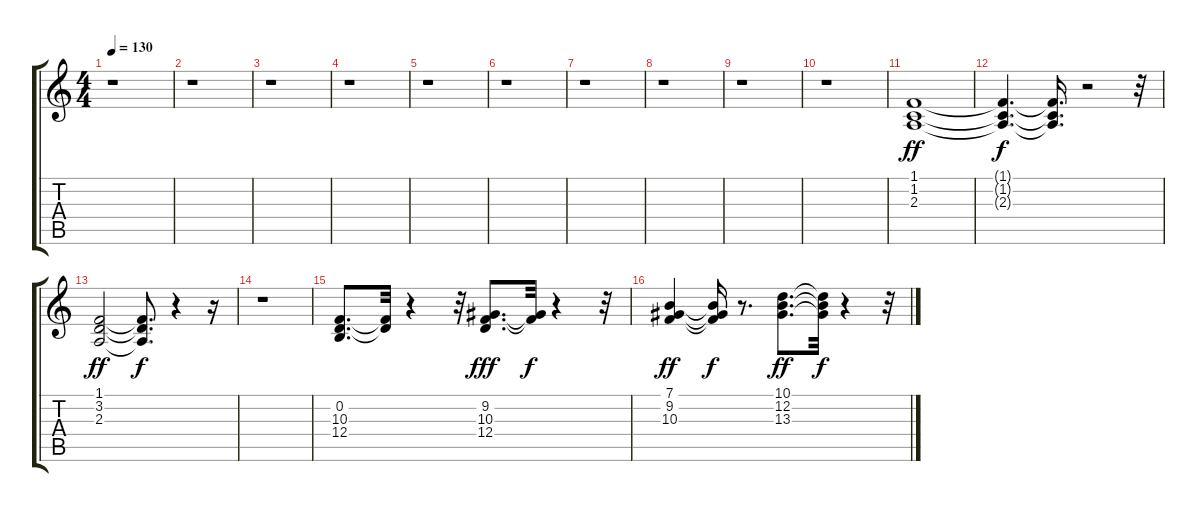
\track "" {instrument stringensemble2}
\staff {score tabs}
\tuning (E4 B3 G3 D3 A2 E2) {hide}
\ts (4 4)
\tempo 130
\clef g2
\ks c
r.1{dy f} |
r.1 |
r.1 |
r.1 |
r.1 |
r.1 |
r.1 |
r.1 |
r.1 |
r.1 |
(1.1 1.2 2.3).1{dy ff} |
(1.1{t} 1.2{t} 2.3{t}).4{d dy f} (1.1{t} 1.2{t} 2.3{t}).16{d} r.2 r.32 |
(1.1 3.2 2.3).2{dy ff} (1.1{t} 3.2{t} 2.3{t}).8{d dy f} r.4 r.16 |
r.1 |
(0.2 10.3 12.4).8{d} (10.3{t} 12.4{t}).32 r.4 r.32 (9.2 10.3 12.4).8{d dy fff} (9.2{t} 10.3{t}).32{dy f} r.4 r.32 |
(7.1 9.2 10.3).4{dy ff} (7.1{t} 9.2{t} 10.3{t}).16{dy f} r.8{d} (10.1 12.2 13.3).8{d dy ff} (10.1{t} 12.2{t} 13.3{t}).32{dy f} r.4 r.32
